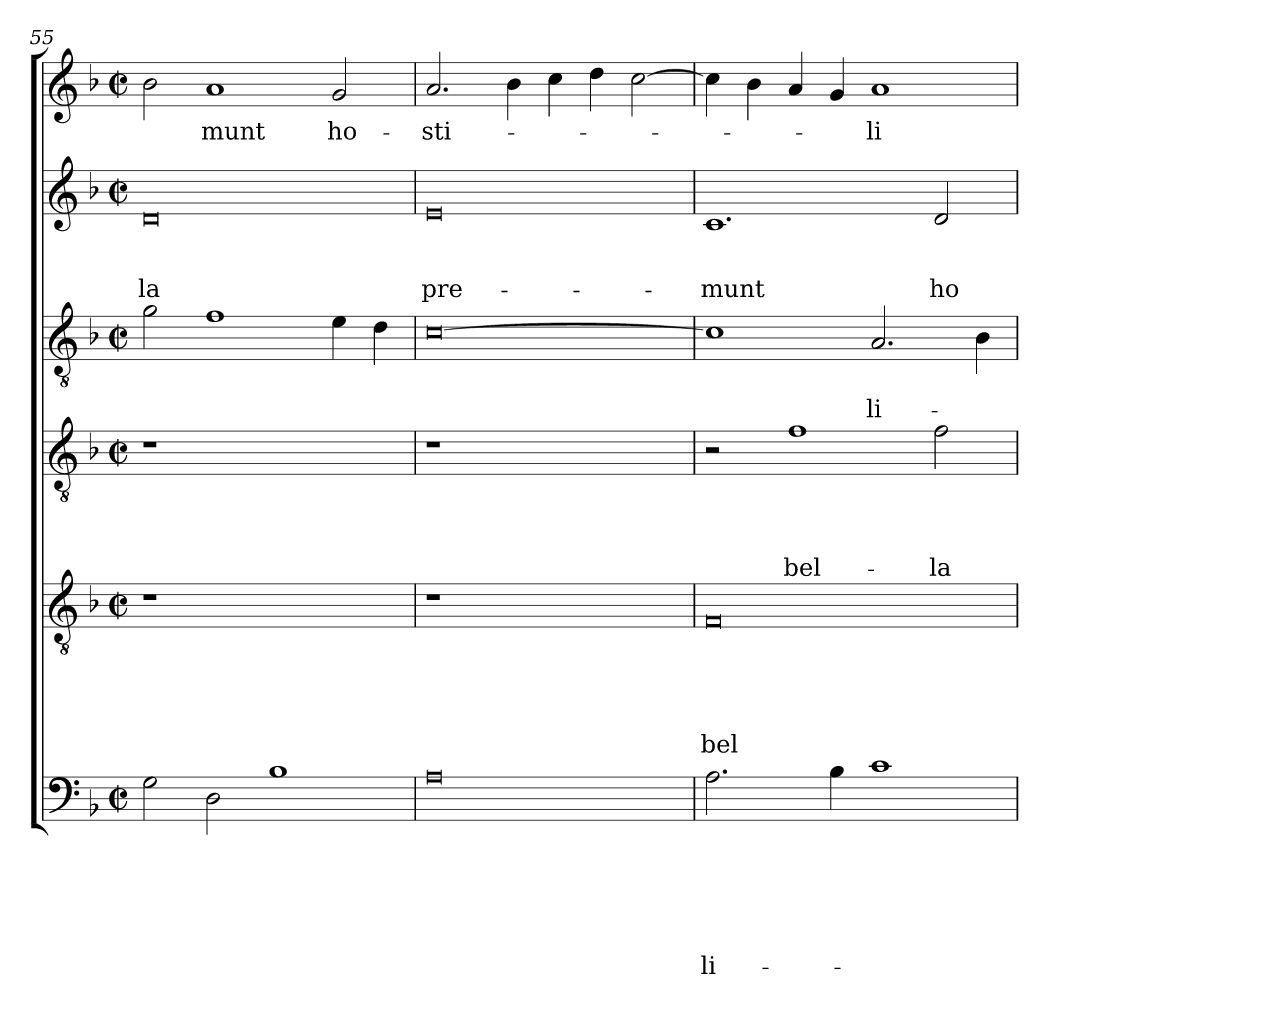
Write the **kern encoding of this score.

**kern	**text	**text	**text	**text	**text	**text	**kern	**text	**text	**text	**text	**text	**kern	**text	**text	**text	**text	**kern	**text	**text	**kern	**text	**text	**text	**kern	**text
*part6	*part6	*part6	*part6	*part6	*part6	*part6	*part5	*part5	*part5	*part5	*part5	*part5	*part4	*part4	*part4	*part4	*part4	*part3	*part3	*part3	*part2	*part2	*part2	*part2	*part1	*part1
*staff6	*staff6	*staff6	*staff6	*staff6	*staff6	*staff6	*staff5	*staff5	*staff5	*staff5	*staff5	*staff5	*staff4	*staff4	*staff4	*staff4	*staff4	*staff3	*staff3	*staff3	*staff2	*staff2	*staff2	*staff2	*staff1	*staff1
*clefF4	*	*	*	*	*	*	*clefGv2	*	*	*	*	*	*clefGv2	*	*	*	*	*clefGv2	*	*	*clefG2	*	*	*	*clefG2	*
*k[b-]	*	*	*	*	*	*	*k[b-]	*	*	*	*	*	*k[b-]	*	*	*	*	*k[b-]	*	*	*k[b-]	*	*	*	*k[b-]	*
*F:	*	*	*	*	*	*	*F:	*	*	*	*	*	*F:	*	*	*	*	*F:	*	*	*F:	*	*	*	*F:	*
*M2/2	*	*	*	*	*	*	*M2/2	*	*	*	*	*	*M2/2	*	*	*	*	*M2/2	*	*	*M2/2	*	*	*	*M2/2	*
*met(c|)	*	*	*	*	*	*	*met(c|)	*	*	*	*	*	*met(c|)	*	*	*	*	*met(c|)	*	*	*met(c|)	*	*	*	*met(c|)	*
=55	=55	=55	=55	=55	=55	=55	=55	=55	=55	=55	=55	=55	=55	=55	=55	=55	=55	=55	=55	=55	=55	=55	=55	=55	=55	=55
2G\	.	.	.	.	.	.	1r	.	.	.	.	.	1r	.	.	.	.	2g\	.	.	0d	.	.	-la	2b-\	.
2D\	.	.	.	.	.	.	.	.	.	.	.	.	.	.	.	.	.	1f	.	.	.	.	.	.	1a	-munt
1B-	.	.	.	.	.	.	1ryy	.	.	.	.	.	1ryy	.	.	.	.	.	.	.	.	.	.	.	.	.
.	.	.	.	.	.	.	.	.	.	.	.	.	.	.	.	.	.	4e\	.	.	.	.	.	.	2g/	ho-
.	.	.	.	.	.	.	.	.	.	.	.	.	.	.	.	.	.	4d\	.	.	.	.	.	.	.	.
=56	=56	=56	=56	=56	=56	=56	=56	=56	=56	=56	=56	=56	=56	=56	=56	=56	=56	=56	=56	=56	=56	=56	=56	=56	=56	=56
0A	.	.	.	.	.	.	1r	.	.	.	.	.	1r	.	.	.	.	[0c	.	.	0e	.	.	pre-	2.a/	-sti-
.	.	.	.	.	.	.	.	.	.	.	.	.	.	.	.	.	.	.	.	.	.	.	.	.	4b-\	.
.	.	.	.	.	.	.	1ryy	.	.	.	.	.	1ryy	.	.	.	.	.	.	.	.	.	.	.	4cc\	.
.	.	.	.	.	.	.	.	.	.	.	.	.	.	.	.	.	.	.	.	.	.	.	.	.	4dd\	.
.	.	.	.	.	.	.	.	.	.	.	.	.	.	.	.	.	.	.	.	.	.	.	.	.	[2cc\	.
!!LO:LB:g=z
=57	=57	=57	=57	=57	=57	=57	=57	=57	=57	=57	=57	=57	=57	=57	=57	=57	=57	=57	=57	=57	=57	=57	=57	=57	=57	=57
2.A\	.	.	.	.	.	-li-	0F	.	.	.	.	bel-	2r	.	.	.	.	1c]	.	.	1.c	.	.	-munt	4cc\]	.
.	.	.	.	.	.	.	.	.	.	.	.	.	.	.	.	.	.	.	.	.	.	.	.	.	4b-\	.
.	.	.	.	.	.	.	.	.	.	.	.	.	1f	.	.	.	bel-	.	.	.	.	.	.	.	4a/	.
4B-\	.	.	.	.	.	.	.	.	.	.	.	.	.	.	.	.	.	.	.	.	.	.	.	.	4g/	.
1c	.	.	.	.	.	.	.	.	.	.	.	.	.	.	.	.	.	2.A/	.	-li-	.	.	.	.	1a	-li-
.	.	.	.	.	.	.	.	.	.	.	.	.	2f\	.	.	.	-la	.	.	.	2d/	.	.	ho-	.	.
.	.	.	.	.	.	.	.	.	.	.	.	.	.	.	.	.	.	4B-\	.	.	.	.	.	.	.	.
=	=	=	=	=	=	=	=	=	=	=	=	=	=	=	=	=	=	=	=	=	=	=	=	=	=	=
*-	*-	*-	*-	*-	*-	*-	*-	*-	*-	*-	*-	*-	*-	*-	*-	*-	*-	*-	*-	*-	*-	*-	*-	*-	*-	*-
